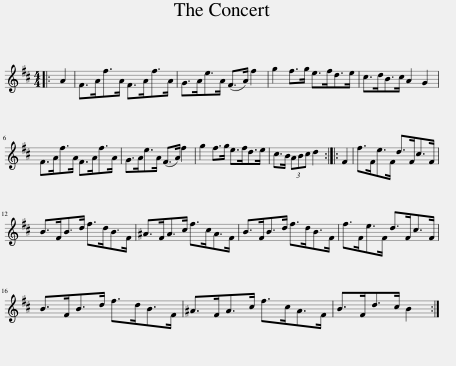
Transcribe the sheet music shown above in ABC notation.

X:1
L:1/8
M:4/4
I:linebreak $
K:D
V:1 treble
V:1
|: A2 | F>Af>A F>Af>A | G>Ae>A (F>A) f2 | g2 f>g e>fd>e | c>dB>c A2 G2 |$ %5
 F>Af>A F>Af>A | G>Ae>A (F>A) f2 | g2 f>g e>fd>e | c>B (3ABc d2 :: F2 | %10
 f>Fe>F d>Fc>F |$ B>FB>d f>dB>F | ^A>FA>c f>cA>F | B>FB>d f>dB>F | f>Fe>F d>Fc>F |$ %15
 B>FB>d f>dB>F | ^A>FA>c f>cA>F | B>Fd>c B2 :| %18
